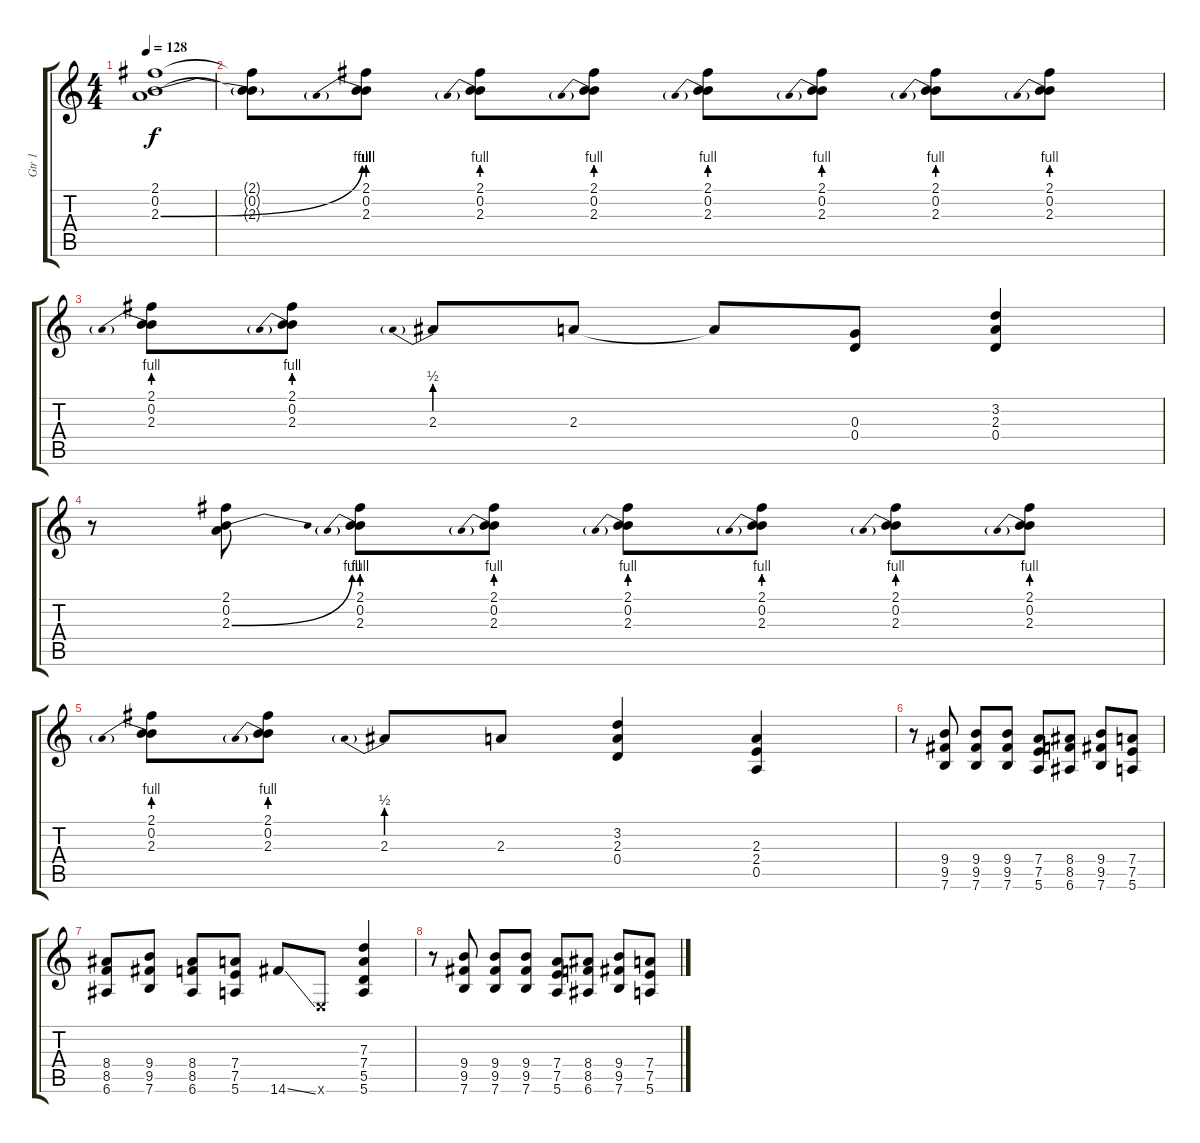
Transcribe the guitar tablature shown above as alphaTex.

\track ("Gtr 1" "Gtr 1") {instrument distortionguitar}
\staff {score tabs}
\tuning (E4 B3 G3 D3 A2 E2) {hide}
\ts (4 4)
\tempo 128
\clef g2
\ks c
(2.1 0.2 2.3{be (bend 0 0 60 4)}).1{dy f instrument distortionguitar} |
(2.1{t} 0.2{t} 2.3{t}).8 (2.1 0.2 2.3{be (prebend 0 4 60 4)}).8 (2.1 0.2 2.3{be (prebend 0 4 60 4)}).8 (2.1 0.2 2.3{be (prebend 0 4 60 4)}).8 (2.1 0.2 2.3{be (prebend 0 4 60 4)}).8 (2.1 0.2 2.3{be (prebend 0 4 60 4)}).8 (2.1 0.2 2.3{be (prebend 0 4 60 4)}).8 (2.1 0.2 2.3{be (prebend 0 4 60 4)}).8 |
(2.1 0.2 2.3{be (prebend 0 4 60 4)}).8 (2.1 0.2 2.3{be (prebend 0 4 60 4)}).8 2.3{be (prebend 0 2 60 2)}.8 2.3.8 2.3{t}.8 (0.3 0.4).8 (3.2 2.3 0.4).4 |
r.8 (2.1 0.2 2.3{be (bend 0 0 60 4)}).8 (2.1 0.2 2.3{be (prebend 0 4 60 4)}).8 (2.1 0.2 2.3{be (prebend 0 4 60 4)}).8 (2.1 0.2 2.3{be (prebend 0 4 60 4)}).8 (2.1 0.2 2.3{be (prebend 0 4 60 4)}).8 (2.1 0.2 2.3{be (prebend 0 4 60 4)}).8 (2.1 0.2 2.3{be (prebend 0 4 60 4)}).8 |
(2.1 0.2 2.3{be (prebend 0 4 60 4)}).8 (2.1 0.2 2.3{be (prebend 0 4 60 4)}).8 2.3{be (prebend 0 2 60 2)}.8 2.3.8 (3.2 2.3 0.4).4 (2.3 2.4 0.5).4 |
r.8 (9.4 9.5 7.6).8 (9.4 9.5 7.6).8 (9.4 9.5 7.6).8 (7.4 7.5 5.6).8 (8.4 8.5 6.6).8 (9.4 9.5 7.6).8 (7.4 7.5 5.6).8 |
(8.4 8.5 6.6).8 (9.4 9.5 7.6).8 (8.4 8.5 6.6).8 (7.4 7.5 5.6).8 14.6{ss}.8 0.6{x}.8 (7.3 7.4 5.5 5.6).4 |
r.8 (9.4 9.5 7.6).8 (9.4 9.5 7.6).8 (9.4 9.5 7.6).8 (7.4 7.5 5.6).8 (8.4 8.5 6.6).8 (9.4 9.5 7.6).8 (7.4 7.5 5.6).8
